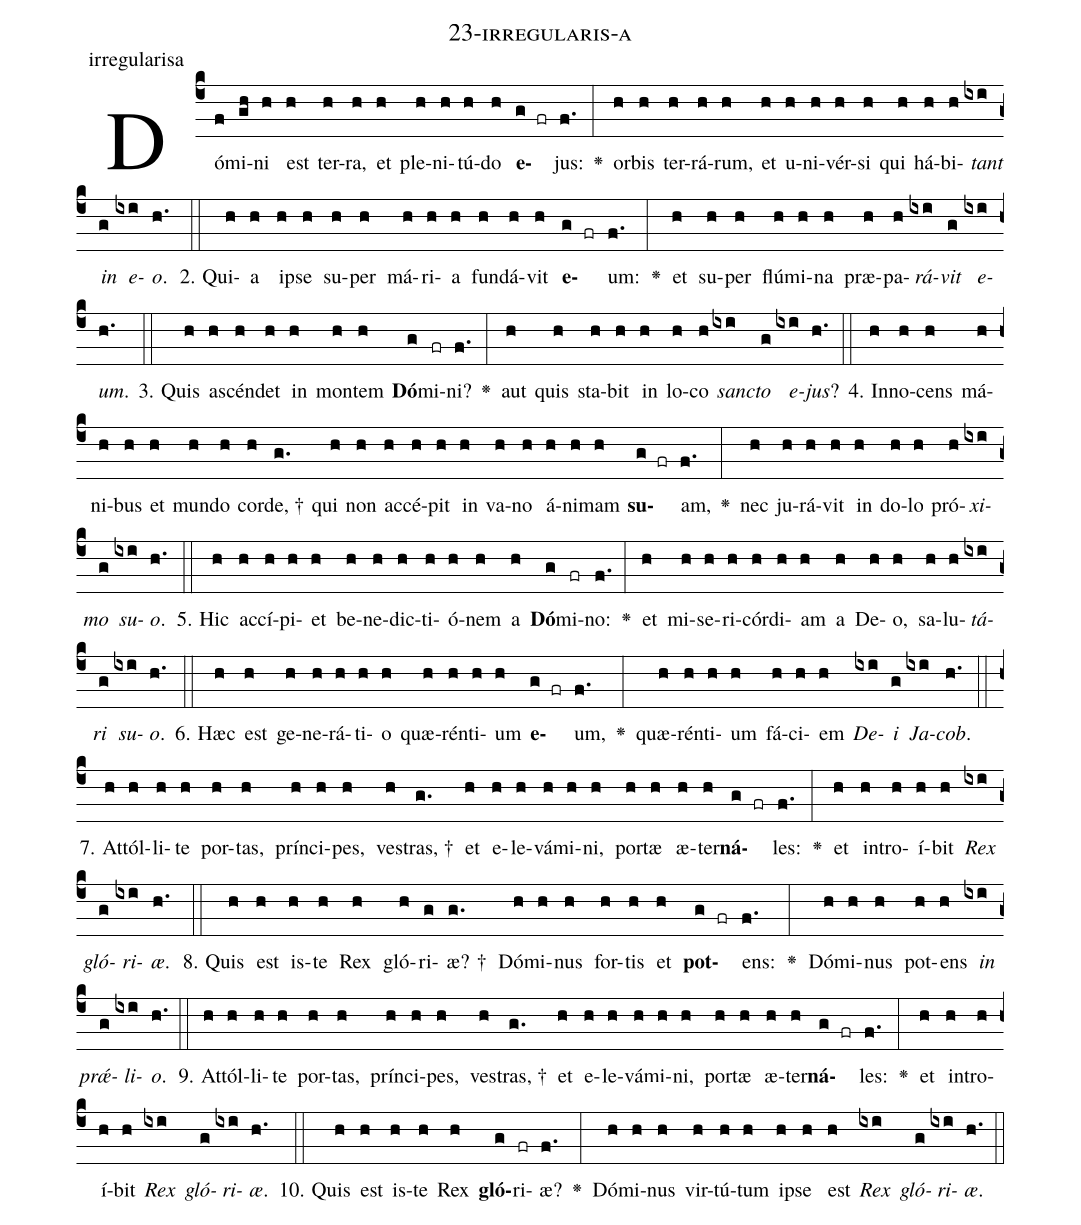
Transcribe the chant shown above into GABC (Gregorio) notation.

name: 23-irregularis-a;
annotation: irregularisa;
%%
(c4)Dó(f)mi(gh)ni(h) est(h) ter(h)ra,(h) et(h) ple(h)ni(h)tú(h)do(h) <b>e</b>(g fr)jus:(f.) <v>\greheightstar</v>(:) or(h)bis(h) ter(h)rá(h)rum,(h) et(h) u(h)ni(h)vér(h)si(h) qui(h) há(h)bi(h)<i>tant</i>(ixi) <i>in</i>(g) <i>e</i>(ixi)<i>o</i>.(h.) (::)
2. Qui(h)a(h) ip(h)se(h) su(h)per(h) má(h)ri(h)a(h) fun(h)dá(h)vit(h) <b>e</b>(g fr)um:(f.) <v>\greheightstar</v>(:) et(h) su(h)per(h) flú(h)mi(h)na(h) præ(h)pa(h)<i>rá</i>(ixi)<i>vit</i>(g) <i>e</i>(ixi)<i>um</i>.(h.) (::)
3. Quis(h) a(h)scén(h)det(h) in(h) mon(h)tem(h) <b>Dó</b>(g)mi(fr)ni?(f.) <v>\greheightstar</v>(:) aut(h) quis(h) sta(h)bit(h) in(h) lo(h)co(h) <i>sanc</i>(ixi)<i>to</i>(g) <i>e</i>(ixi)<i>jus</i>?(h.) (::)
4. In(h)no(h)cens(h) má(h)ni(h)bus(h) et(h) mun(h)do(h) cor(h)de, †(g.) qui(h) non(h) ac(h)cé(h)pit(h) in(h) va(h)no(h) á(h)ni(h)mam(h) <b>su</b>(g fr)am,(f.) <v>\greheightstar</v>(:) nec(h) ju(h)rá(h)vit(h) in(h) do(h)lo(h) pró(h)<i>xi</i>(ixi)<i>mo</i>(g) <i>su</i>(ixi)<i>o</i>.(h.) (::)
5. Hic(h) ac(h)cí(h)pi(h)et(h) be(h)ne(h)dic(h)ti(h)ó(h)nem(h) a(h) <b>Dó</b>(g)mi(fr)no:(f.) <v>\greheightstar</v>(:) et(h) mi(h)se(h)ri(h)cór(h)di(h)am(h) a(h) De(h)o,(h) sa(h)lu(h)<i>tá</i>(ixi)<i>ri</i>(g) <i>su</i>(ixi)<i>o</i>.(h.) (::)
6. Hæc(h) est(h) ge(h)ne(h)rá(h)ti(h)o(h) quæ(h)rén(h)ti(h)um(h) <b>e</b>(g fr)um,(f.) <v>\greheightstar</v>(:) quæ(h)rén(h)ti(h)um(h) fá(h)ci(h)em(h) <i>De</i>(ixi)<i>i</i>(g) <i>Ja</i>(ixi)<i>cob</i>.(h.) (::)
7. At(h)tól(h)li(h)te(h) por(h)tas,(h) prín(h)ci(h)pes,(h) ves(h)tras, †(g.) et(h) e(h)le(h)vá(h)mi(h)ni,(h) por(h)tæ(h) æ(h)ter(h)<b>ná</b>(g fr)les:(f.) <v>\greheightstar</v>(:) et(h) in(h)tro(h)í(h)bit(h) <i>Rex</i>(ixi) <i>gló</i>(g)<i>ri</i>(ixi)<i>æ</i>.(h.) (::)
8. Quis(h) est(h) is(h)te(h) Rex(h) gló(h)ri(g)æ? †(g.) Dó(h)mi(h)nus(h) for(h)tis(h) et(h) <b>pot</b>(g fr)ens:(f.) <v>\greheightstar</v>(:) Dó(h)mi(h)nus(h) pot(h)ens(h) <i>in</i>(ixi) <i>prǽ</i>(g)<i>li</i>(ixi)<i>o</i>.(h.) (::)
9. At(h)tól(h)li(h)te(h) por(h)tas,(h) prín(h)ci(h)pes,(h) ves(h)tras, †(g.) et(h) e(h)le(h)vá(h)mi(h)ni,(h) por(h)tæ(h) æ(h)ter(h)<b>ná</b>(g fr)les:(f.) <v>\greheightstar</v>(:) et(h) in(h)tro(h)í(h)bit(h) <i>Rex</i>(ixi) <i>gló</i>(g)<i>ri</i>(ixi)<i>æ</i>.(h.) (::)
10. Quis(h) est(h) is(h)te(h) Rex(h) <b>gló</b>(g)ri(fr)æ?(f.) <v>\greheightstar</v>(:) Dó(h)mi(h)nus(h) vir(h)tú(h)tum(h) ip(h)se(h) est(h) <i>Rex</i>(ixi) <i>gló</i>(g)<i>ri</i>(ixi)<i>æ</i>.(h.) (::)
